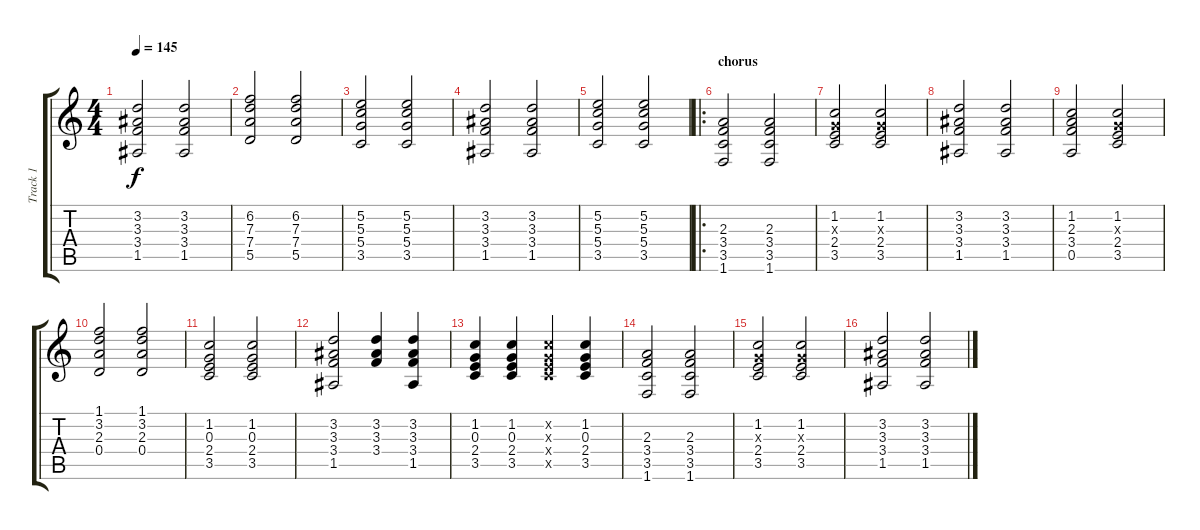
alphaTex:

\track ("Track 1" "Track 1") {instrument acousticguitarsteel}
\staff {score tabs}
\tuning (E4 B3 G3 D3 A2 E2) {hide}
\ts (4 4)
\tempo 145
\clef g2
\ks c
(3.2 3.3 3.4 1.5).2{dy f} (3.2 3.3 3.4 1.5).2 |
(6.2 7.3 7.4 5.5).2 (6.2 7.3 7.4 5.5).2 |
(5.2 5.3 5.4 3.5).2 (5.2 5.3 5.4 3.5).2 |
(3.2 3.3 3.4 1.5).2 (3.2 3.3 3.4 1.5).2 |
(5.2 5.3 5.4 3.5).2 (5.2 5.3 5.4 3.5).2 |
\ro
\section ("" "chorus")
(2.3 3.4 3.5 1.6).2 (2.3 3.4 3.5 1.6).2 |
(1.2 0.3{x} 2.4 3.5).2 (1.2 0.3{x} 2.4 3.5).2 |
(3.2 3.3 3.4 1.5).2 (3.2 3.3 3.4 1.5).2 |
(1.2 2.3 3.4 0.5).2 (1.2 0.3{x} 2.4 3.5).2 |
(1.1 3.2 2.3 0.4).2 (1.1 3.2 2.3 0.4).2 |
(1.2 0.3 2.4 3.5).2 (1.2 0.3 2.4 3.5).2 |
(3.2 3.3 3.4 1.5).2 (3.2 3.3 3.4).4 (3.2 3.3 3.4 1.5).4 |
(1.2 0.3 2.4 3.5).4 (1.2 0.3 2.4 3.5).4 (1.2{x} 0.3{x} 2.4{x} 3.5{x}).4 (1.2 0.3 2.4 3.5).4 |
(2.3 3.4 3.5 1.6).2 (2.3 3.4 3.5 1.6).2 |
(1.2 0.3{x} 2.4 3.5).2 (1.2 0.3{x} 2.4 3.5).2 |
(3.2 3.3 3.4 1.5).2 (3.2 3.3 3.4 1.5).2
